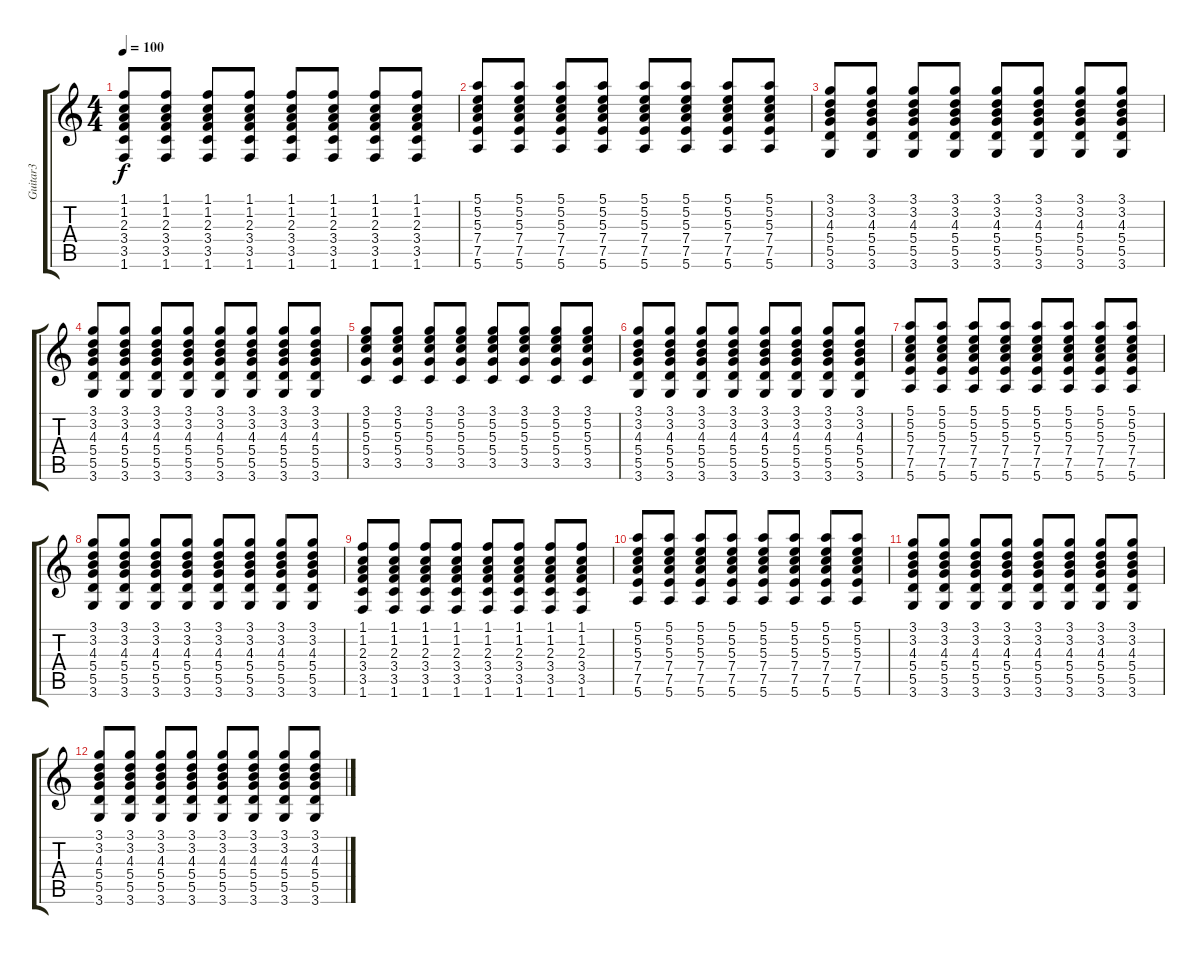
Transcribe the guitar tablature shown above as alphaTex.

\track ("Guitar3" "Guitar3") {instrument acousticguitarsteel}
\staff {score tabs}
\tuning (E4 B3 G3 D3 A2 E2) {hide}
\ts (4 4)
\tempo 100
\clef g2
\ks c
(1.1 1.2 2.3 3.4 3.5 1.6).8{dy f} (1.1 1.2 2.3 3.4 3.5 1.6).8 (1.1 1.2 2.3 3.4 3.5 1.6).8 (1.1 1.2 2.3 3.4 3.5 1.6).8 (1.1 1.2 2.3 3.4 3.5 1.6).8 (1.1 1.2 2.3 3.4 3.5 1.6).8 (1.1 1.2 2.3 3.4 3.5 1.6).8 (1.1 1.2 2.3 3.4 3.5 1.6).8 |
(5.1 5.2 5.3 7.4 7.5 5.6).8 (5.1 5.2 5.3 7.4 7.5 5.6).8 (5.1 5.2 5.3 7.4 7.5 5.6).8 (5.1 5.2 5.3 7.4 7.5 5.6).8 (5.1 5.2 5.3 7.4 7.5 5.6).8 (5.1 5.2 5.3 7.4 7.5 5.6).8 (5.1 5.2 5.3 7.4 7.5 5.6).8 (5.1 5.2 5.3 7.4 7.5 5.6).8 |
(3.1 3.2 4.3 5.4 5.5 3.6).8 (3.1 3.2 4.3 5.4 5.5 3.6).8 (3.1 3.2 4.3 5.4 5.5 3.6).8 (3.1 3.2 4.3 5.4 5.5 3.6).8 (3.1 3.2 4.3 5.4 5.5 3.6).8 (3.1 3.2 4.3 5.4 5.5 3.6).8 (3.1 3.2 4.3 5.4 5.5 3.6).8 (3.1 3.2 4.3 5.4 5.5 3.6).8 |
(3.1 3.2 4.3 5.4 5.5 3.6).8 (3.1 3.2 4.3 5.4 5.5 3.6).8 (3.1 3.2 4.3 5.4 5.5 3.6).8 (3.1 3.2 4.3 5.4 5.5 3.6).8 (3.1 3.2 4.3 5.4 5.5 3.6).8 (3.1 3.2 4.3 5.4 5.5 3.6).8 (3.1 3.2 4.3 5.4 5.5 3.6).8 (3.1 3.2 4.3 5.4 5.5 3.6).8 |
(3.1 5.2 5.3 5.4 3.5).8 (3.1 5.2 5.3 5.4 3.5).8 (3.1 5.2 5.3 5.4 3.5).8 (3.1 5.2 5.3 5.4 3.5).8 (3.1 5.2 5.3 5.4 3.5).8 (3.1 5.2 5.3 5.4 3.5).8 (3.1 5.2 5.3 5.4 3.5).8 (3.1 5.2 5.3 5.4 3.5).8 |
(3.1 3.2 4.3 5.4 5.5 3.6).8 (3.1 3.2 4.3 5.4 5.5 3.6).8 (3.1 3.2 4.3 5.4 5.5 3.6).8 (3.1 3.2 4.3 5.4 5.5 3.6).8 (3.1 3.2 4.3 5.4 5.5 3.6).8 (3.1 3.2 4.3 5.4 5.5 3.6).8 (3.1 3.2 4.3 5.4 5.5 3.6).8 (3.1 3.2 4.3 5.4 5.5 3.6).8 |
(5.1 5.2 5.3 7.4 7.5 5.6).8 (5.1 5.2 5.3 7.4 7.5 5.6).8 (5.1 5.2 5.3 7.4 7.5 5.6).8 (5.1 5.2 5.3 7.4 7.5 5.6).8 (5.1 5.2 5.3 7.4 7.5 5.6).8 (5.1 5.2 5.3 7.4 7.5 5.6).8 (5.1 5.2 5.3 7.4 7.5 5.6).8 (5.1 5.2 5.3 7.4 7.5 5.6).8 |
(3.1 3.2 4.3 5.4 5.5 3.6).8 (3.1 3.2 4.3 5.4 5.5 3.6).8 (3.1 3.2 4.3 5.4 5.5 3.6).8 (3.1 3.2 4.3 5.4 5.5 3.6).8 (3.1 3.2 4.3 5.4 5.5 3.6).8 (3.1 3.2 4.3 5.4 5.5 3.6).8 (3.1 3.2 4.3 5.4 5.5 3.6).8 (3.1 3.2 4.3 5.4 5.5 3.6).8 |
(1.1 1.2 2.3 3.4 3.5 1.6).8 (1.1 1.2 2.3 3.4 3.5 1.6).8 (1.1 1.2 2.3 3.4 3.5 1.6).8 (1.1 1.2 2.3 3.4 3.5 1.6).8 (1.1 1.2 2.3 3.4 3.5 1.6).8 (1.1 1.2 2.3 3.4 3.5 1.6).8 (1.1 1.2 2.3 3.4 3.5 1.6).8 (1.1 1.2 2.3 3.4 3.5 1.6).8 |
(5.1 5.2 5.3 7.4 7.5 5.6).8 (5.1 5.2 5.3 7.4 7.5 5.6).8 (5.1 5.2 5.3 7.4 7.5 5.6).8 (5.1 5.2 5.3 7.4 7.5 5.6).8 (5.1 5.2 5.3 7.4 7.5 5.6).8 (5.1 5.2 5.3 7.4 7.5 5.6).8 (5.1 5.2 5.3 7.4 7.5 5.6).8 (5.1 5.2 5.3 7.4 7.5 5.6).8 |
(3.1 3.2 4.3 5.4 5.5 3.6).8 (3.1 3.2 4.3 5.4 5.5 3.6).8 (3.1 3.2 4.3 5.4 5.5 3.6).8 (3.1 3.2 4.3 5.4 5.5 3.6).8 (3.1 3.2 4.3 5.4 5.5 3.6).8 (3.1 3.2 4.3 5.4 5.5 3.6).8 (3.1 3.2 4.3 5.4 5.5 3.6).8 (3.1 3.2 4.3 5.4 5.5 3.6).8 |
(3.1 3.2 4.3 5.4 5.5 3.6).8 (3.1 3.2 4.3 5.4 5.5 3.6).8 (3.1 3.2 4.3 5.4 5.5 3.6).8 (3.1 3.2 4.3 5.4 5.5 3.6).8 (3.1 3.2 4.3 5.4 5.5 3.6).8 (3.1 3.2 4.3 5.4 5.5 3.6).8 (3.1 3.2 4.3 5.4 5.5 3.6).8 (3.1 3.2 4.3 5.4 5.5 3.6).8
